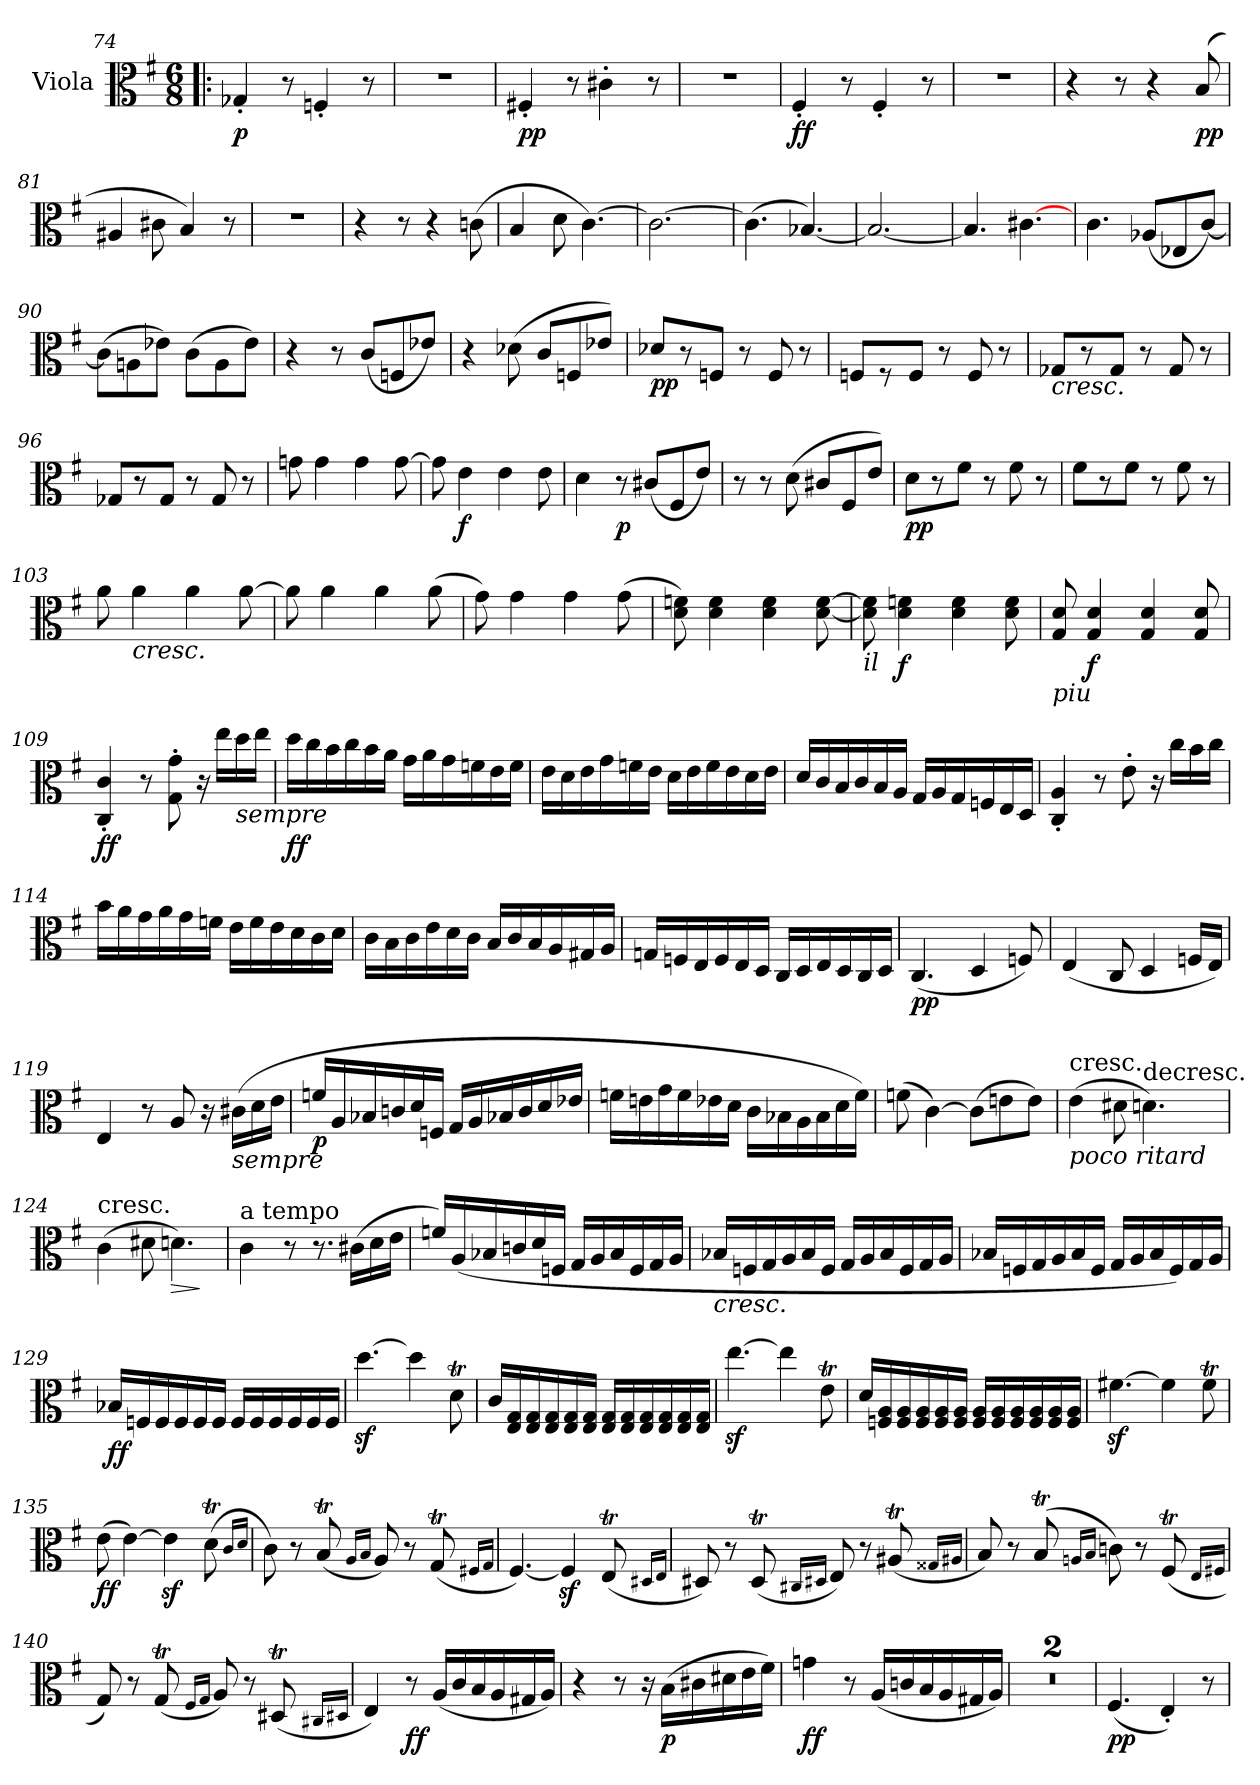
**kern	**dynam
*part1	*part1
*staff1	*staff1
*I"Viola	*
*I'Vla	*
*clefC3	*
*k[f#]	*
*e:	*
*M6/8	*
=74!|:	=74!|:
4G-X'	p
8r	.
4Fn'	.
8r	.
=75	=75
2.r	.
=76	=76
4F#X'	pp
8r	.
4c#X'	.
8r	.
=77	=77
2.r	.
=78	=78
4F#'	ff
8r	.
4F#'	.
8r	.
=79	=79
2.r	.
=80	=80
4r	.
8r	.
4r	.
(<8B	pp
=81	=81
4A#X	.
8c#X	.
4B)	.
8r	.
=82	=82
2.r	.
=83	=83
4r	.
8r	.
4r	.
(8cn	.
=84	=84
4B	.
8d	.
[4.c)	.
=85	=85
2.c_	.
=86	=86
(4.c]	.
[4.B-X)	.
=87	=87
2.B-_	.
=88	=88
4.B-]	.
[4.c#X	.
=89	=89
4.c	.
(8A-XL	.
8E-X	.
[8cJ)	.
=90	=90
(8cL]	.
8An	.
8e-XJ)	.
(8cL	.
8A	.
8e-J)	.
=91	=91
4r	.
8r	.
(8cL	.
8Fn	.
8e-XJ)	.
=92	=92
4r	.
(>8d-X	.
8cL	.
8Fn	.
8e-XJ)	.
=93	=93
8d-XL	pp
8r	.
8FnJ	.
8r	.
8F	.
8r	.
=94	=94
8FnL	.
8r	.
8FJ	.
8r	.
8F	.
8r	.
=95	=95
!LO:TX:b:i:t=cresc.	!
8G-XL	.
8r	.
8G-J	.
8r	.
8G-	.
8r	.
=96	=96
8G-XL	.
8r	.
8G-J	.
8r	.
8G-	.
8r	.
=97	=97
8gn	.
4g	.
4g	.
[8g	.
=98	=98
8g]	.
4e	f
4e	.
8e	.
=99	=99
4d	.
8r	p
(>8c#XL	.
8F#	.
8eJ)	.
=100	=100
8r	.
8r	.
(>8d	.
8c#XL	.
8F#	.
8eJ)	.
=101	=101
8dL	pp
8r	.
8f#J	.
8r	.
8f#	.
8r	.
=102	=102
8f#L	.
8r	.
8f#J	.
8r	.
8f#	.
8r	.
=103	=103
8a	.
!LO:TX:b:i:t=cresc.	!
4a	.
4a	.
[8a	.
=104	=104
8a]	.
4a	.
4a	.
(8a	.
=105	=105
8g)	.
4g	.
4g	.
(8g	.
=106	=106
8d 8fn)	.
4d 4f	.
4d 4f	.
[8d [8f	.
=107	=107
!LO:TX:b:i:t=il	!
8d] 8f]	.
4d 4fn	f
4d 4f	.
8d 8f	.
=108	=108
!LO:TX:b:i:t=piu	!
8G 8d	.
4G 4d	f
4G 4d	.
8G 8d	.
=109	=109
4C' 4c'	ff
8r	.
8G' 8g'	.
16r	.
16eeLL	.
!LO:TX:b:i:t=sempre	!
16dd	.
16eeJJ	.
=110	=110
16ddLL	ff
16cc	.
16b	.
16cc	.
16b	.
16aJJ	.
16gLL	.
16a	.
16g	.
16fn	.
16e	.
16fJJ	.
=111	=111
16eLL	.
16d	.
16e	.
16g	.
16fn	.
16eJJ	.
16dLL	.
16e	.
16f	.
16e	.
16d	.
16eJJ	.
=112	=112
16dLL	.
16c	.
16B	.
16c	.
16B	.
16AJJ	.
16GLL	.
16A	.
16G	.
16Fn	.
16E	.
16DJJ	.
=113	=113
4C' 4A'	.
8r	.
8e'	.
16r	.
16ccLL	.
16b	.
16ccJJ	.
=114	=114
16bLL	.
16a	.
16g	.
16a	.
16g	.
16fnJJ	.
16eLL	.
16f	.
16e	.
16d	.
16c	.
16dJJ	.
=115	=115
16cLL	.
16B	.
16c	.
16e	.
16d	.
16cJJ	.
16BLL	.
16c	.
16B	.
16A	.
16G#X	.
16AJJ	.
=116	=116
16GnLL	.
16Fn	.
16E	.
16F	.
16E	.
16DJJ	.
16CLL	.
16D	.
16E	.
16D	.
16C	.
16DJJ	.
=117	=117
(4.C	pp
4D	.
8Fn)	.
=118	=118
(4E	.
8C	.
4D	.
16FnLL	.
16EJJ)	.
=119	=119
4E	.
8r	.
8A	.
16r	.
!LO:TX:b:i:t=sempre	!
(>16c#XLL	.
16d	.
16eJJ	.
=120	=120
16fnLL	p
16A	.
16B-X	.
16cn	.
16d	.
16FnJJ	.
16GLL	.
16A	.
16B-X	.
16c	.
16d	.
16e-XJJ	.
=121	=121
16fnLL	.
16en	.
16g	.
16f	.
16e-X	.
16dJJ	.
16cLL	.
16B-X	.
16A	.
16B-	.
16d	.
16fJJ)	.
=122	=122
(8fn	.
[4c)	.
(8cL]	.
8en	.
8eJ)	.
=123	=123
!LO:TX:t=cresc.	!
!LO:TX:b:i:t=poco ritard	!
(4e	.
8d#X	.
!LO:TX:t=decresc.	!
4.dn)	.
=124	=124
!LO:TX:t=cresc.	!
(4c	.
8d#X	.
!	!LO:HP:b
4.dn)	>
.	]
=125	=125
!LO:TX:a:t=a tempo	!
4c	.
8r	.
8.r	.
(16c#XLL	.
16d	.
16eJJ	.
=126	=126
16fnLL)	.
(16A	.
16B-X	.
16cn	.
16d	.
16FnJJ	.
16GLL	.
16A	.
16B-	.
16F	.
16G	.
16AJJ	.
=127	=127
!LO:TX:b:i:t=cresc.	!
16B-XLL	.
16Fn	.
16G	.
16A	.
16B-	.
16FJJ	.
16GLL	.
16A	.
16B-	.
16F	.
16G	.
16AJJ	.
=128	=128
16B-XLL	.
16Fn	.
16G	.
16A	.
16B-	.
16FJJ	.
16GLL	.
16A	.
16B-	.
16F)	.
16G	.
16AJJ	.
=129	=129
16B-XLL	ff
16Fn	.
16F	.
16F	.
16F	.
16FJJ	.
16FLL	.
16F	.
16F	.
16F	.
16F	.
16FJJ	.
=130	=130
[4.ddz	.
4dd]	.
8dT	.
=131	=131
16cLL	.
16E 16G	.
16E 16G	.
16E 16G	.
16E 16G	.
16E 16GJJ	.
16E 16GLL	.
16E 16G	.
16E 16G	.
16E 16G	.
16E 16G	.
16E 16GJJ	.
=132	=132
[4.eez	.
4ee]	.
8eT	.
=133	=133
16dLL	.
16Fn 16A	.
16F 16A	.
16F 16A	.
16F 16A	.
16F 16AJJ	.
16F 16ALL	.
16F 16A	.
16F 16A	.
16F 16A	.
16F 16A	.
16F 16AJJ	.
=134	=134
[4.f#Xz	.
4f#]	.
8f#t	.
=135	=135
(8e	ff
[4e)	.
4ez]	.
(8dT	.
16qqc/LL	.
16qqd/JJ	.
=136	=136
8c)	.
8r	.
(8Bt	.
16qqA/LL	.
16qqB/JJ	.
8A)	.
8r	.
(8GT	.
16qqF#X/LL	.
16qqG/JJ	.
=137	=137
[4.F#)	.
4F#z]	.
(8ET	.
16qqD#X/LL	.
16qqE/JJ	.
=138	=138
8D#X)	.
8r	.
(8D#t	.
16qqC#X/LL	.
16qqD#X/JJ	.
8E)	.
8r	.
(8A#Xt	.
16qG##X/LL	.
16qqA#X/JJ	.
=139	=139
8B)	.
8r	.
(<8Bt	.
16qqAn/LL	.
16qqB/JJ	.
8cn)	.
8r	.
(8F#t	.
16qqE/LL	.
16qqF#X/JJ	.
=140	=140
8G)	.
8r	.
(8GT	.
16qqF#/LL	.
16qqG/JJ	.
8A)	.
8r	.
(8D#Xt	.
16qqC#X/LL	.
16qqD#X/JJ	.
=141	=141
4E)	.
8r	ff
(16ALL	.
16c	.
16B	.
16A	.
16G#X	.
16AJJ)	.
=142	=142
4r	.
8r	.
16r	.
(16BLL	p
16c#X	.
16d#X	.
16e	.
16f#JJ)	.
=143	=143
4gn	ff
8r	.
(16ALL	.
16cn	.
16B	.
16A	.
16G#X	.
16AJJ)	.
=144	=144
2.r	.
=145	=145
2.r	.
=146	=146
(4.F#	pp
4E')	.
8r	.
=	=
*-	*-
